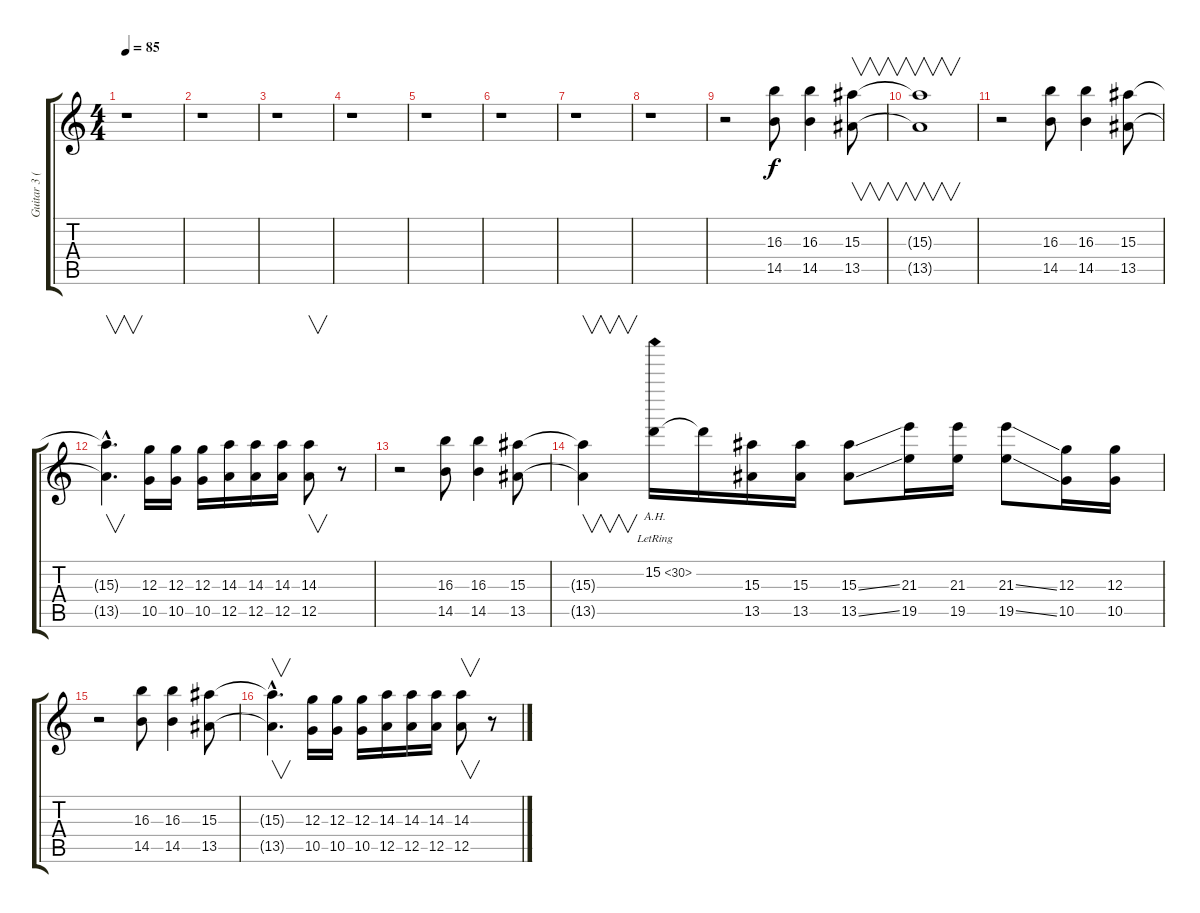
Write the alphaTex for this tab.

\track ("Guitar 3 (fills and Solo)" "Guitar 3 (") {instrument overdrivenguitar}
\staff {score tabs}
\tuning (E4 B3 G3 D3 A2 E2) {hide}
\ts (4 4)
\tempo 85
\clef g2
\ks c
r.1{dy f} |
r.1 |
r.1 |
r.1 |
r.1 |
r.1 |
r.1 |
r.1 |
r.2 (16.3 14.5).8 (16.3 14.5).4 (15.3 13.5).8{v} |
(15.3{t} 13.5{t}).1{v} |
r.2 (16.3 14.5).8 (16.3 14.5).4 (15.3 13.5).8 |
(15.3{hac t} 13.5{hac t}).4{v d} (12.3 10.5).16 (12.3 10.5).16 (12.3 10.5).16 (14.3 12.5).16 (14.3 12.5).16 (14.3 12.5).16 (14.3 12.5).8{v} r.8 |
r.2 (16.3 14.5).8 (16.3 14.5).4 (15.3 13.5).8 |
(15.3{t} 13.5{t}).4{v} 15.2{ah 15 lr}.16 15.2{t}.16 (15.3 13.5).16 (15.3 13.5).16 (15.3{ss} 13.5{ss}).8 (21.3 19.5).16 (21.3 19.5).16 (21.3{ss} 19.5{ss}).8 (12.3 10.5).16 (12.3 10.5).16 |
r.2 (16.3 14.5).8 (16.3 14.5).4 (15.3 13.5).8 |
(15.3{hac t} 13.5{hac t}).4{v d} (12.3 10.5).16 (12.3 10.5).16 (12.3 10.5).16 (14.3 12.5).16 (14.3 12.5).16 (14.3 12.5).16 (14.3 12.5).8{v} r.8
